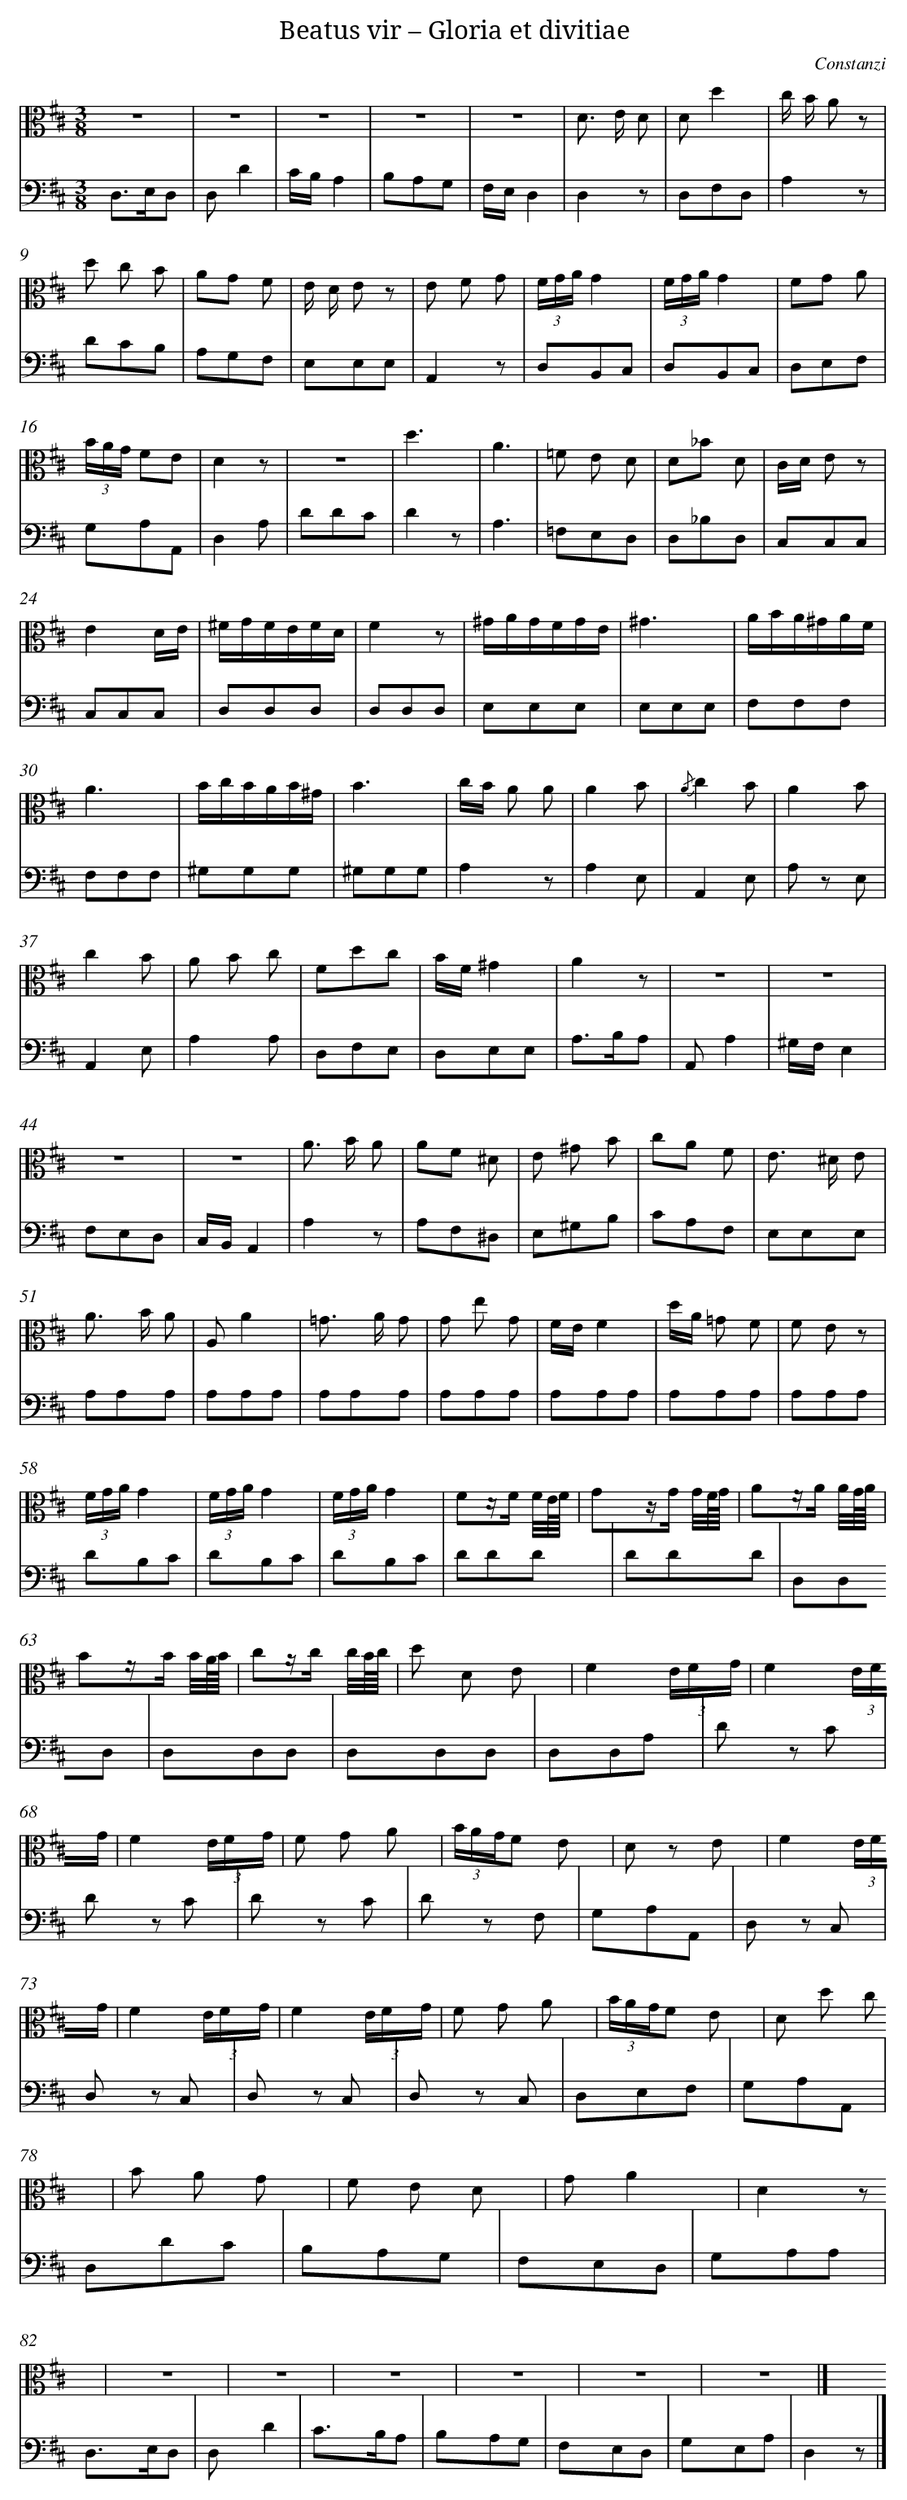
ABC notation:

X:1
T: Beatus vir – Gloria et divitiae
C: Constanzi
L: 1/4
M: 3/8
V: 1
V: 2 clef=alto
V: 3
V: 4 clef=alto
V: 5 clef=tenor
V: 6 clef=bass
V: 7 clef=bass
K: D
[V:1] x3/ |
[V:2] z3/ |
[V:3] x3/ |
[V:4] x3/ |
[V:5] x3/ |
[V:6] x3/ |
[V:7] D,/>E,/D,/ |
[V:1] x3/ |
[V:2] z3/ |
[V:3] x3/ |
[V:4] x3/ |
[V:5] x3/ |
[V:6] x3/ |
[V:7] D,/D |
[V:1] x3/ |
[V:2] z3/ |
[V:3] x3/ |
[V:4] x3/ |
[V:5] x3/ |
[V:6] x3/ |
[V:7] C//B,//A, |
[V:1] x3/ |
[V:2] z3/ |
[V:3] x3/ |
[V:4] x3/ |
[V:5] x3/ |
[V:6] x3/ |
[V:7] B,/A,/G,/ |
[V:1] x3/ |
[V:2] z3/ |
[V:3] x3/ |
[V:4] x3/ |
[V:5] x3/ |
[V:6] x3/ |
[V:7] F,//E,//D, |
[V:1] x3/ |
[V:2] D/> E/ D/ |
[V:3] x3/ |
[V:4] x3/ |
[V:5] x3/ |
[V:6] x3/ |
[V:7] D,z/ |
[V:1] x3/ |
[V:2] D/d |
[V:3] x3/ |
[V:4] x3/ |
[V:5] x3/ |
[V:6] x3/ |
[V:7] D,/F,/D,/ |
[V:1] x3/ |
[V:2] c// B// A/ z/ |
[V:3] x3/ |
[V:4] x3/ |
[V:5] x3/ |
[V:6] x3/ |
[V:7] A,z/ |
[V:1] x3/ |
[V:2] d/ c/ B/ |
[V:3] x3/ |
[V:4] x3/ |
[V:5] x3/ |
[V:6] x3/ |
[V:7] D/C/B,/ |
[V:1] x3/ |
[V:2] A/G/ F/ |
[V:3] x3/ |
[V:4] x3/ |
[V:5] x3/ |
[V:6] x3/ |
[V:7] A,/G,/F,/ |
[V:1] x3/ |
[V:2] E// D// E/ z/ |
[V:3] x3/ |
[V:4] x3/ |
[V:5] x3/ |
[V:6] x3/ |
[V:7] E,/E,/E,/ |
[V:1] x3/ |
[V:2] E/ F/ G/ |
[V:3] x3/ |
[V:4] x3/ |
[V:5] x3/ |
[V:6] x3/ |
[V:7] A,,z/ |
[V:1] x3/ |
[V:2] (3F//G//A//G |
[V:3] x3/ |
[V:4] x3/ |
[V:5] x3/ |
[V:6] x3/ |
[V:7] D,/B,,/C,/ |
[V:1] x3/ |
[V:2] (3F//G//A//G |
[V:3] x3/ |
[V:4] x3/ |
[V:5] x3/ |
[V:6] x3/ |
[V:7] D,/B,,/C,/ |
[V:1] x3/ |
[V:2] F/G/ A/ |
[V:3] x3/ |
[V:4] x3/ |
[V:5] x3/ |
[V:6] x3/ |
[V:7] D,/E,/F,/ |
[V:1] x3/ |
[V:2] (3B//A//G// F/E/ |
[V:3] x3/ |
[V:4] x3/ |
[V:5] x3/ |
[V:6] x3/ |
[V:7] G,/A,/A,,/ |
[V:1] x3/ |
[V:2] Dz/ |
[V:3] x3/ |
[V:4] x3/ |
[V:5] x3/ |
[V:6] x3/ |
[V:7] D,A,/ |
[V:1] x3/ |
[V:2] z3/ |
[V:3] x3/ |
[V:4] x3/ |
[V:5] x3/ |
[V:6] x3/ |
[V:7] D/D/C/ |
[V:1] x3/ |
[V:2] d3/ |
[V:3] x3/ |
[V:4] x3/ |
[V:5] x3/ |
[V:6] x3/ |
[V:7] Dz/ |
[V:1] x3/ |
[V:2] A3/ |
[V:3] x3/ |
[V:4] x3/ |
[V:5] x3/ |
[V:6] x3/ |
[V:7] A,3/ |
[V:1] x3/ |
[V:2] =F/ E/ D/ |
[V:3] x3/ |
[V:4] x3/ |
[V:5] x3/ |
[V:6] x3/ |
[V:7] =F,/E,/D,/ |
[V:1] x3/ |
[V:2] D/_B/ D/ |
[V:3] x3/ |
[V:4] x3/ |
[V:5] x3/ |
[V:6] x3/ |
[V:7] D,/_B,/D,/ |
[V:1] x3/ |
[V:2] C//D// E/ z/ |
[V:3] x3/ |
[V:4] x3/ |
[V:5] x3/ |
[V:6] x3/ |
[V:7] C,/C,/C,/ |
[V:1] x3/ |
[V:2] ED//E// |
[V:3] x3/ |
[V:4] x3/ |
[V:5] x3/ |
[V:6] x3/ |
[V:7] C,/C,/C,/ |
[V:1] x3/ |
[V:2] ^F//G//F//E//F//D// |
[V:3] x3/ |
[V:4] x3/ |
[V:5] x3/ |
[V:6] x3/ |
[V:7] D,/D,/D,/ |
[V:1] x3/ |
[V:2] Fz/ |
[V:3] x3/ |
[V:4] x3/ |
[V:5] x3/ |
[V:6] x3/ |
[V:7] D,/D,/D,/ |
[V:1] x3/ |
[V:2] ^G//A//G//F//G//E// |
[V:3] x3/ |
[V:4] x3/ |
[V:5] x3/ |
[V:6] x3/ |
[V:7] E,/E,/E,/ |
[V:1] x3/ |
[V:2] ^G3/ |
[V:3] x3/ |
[V:4] x3/ |
[V:5] x3/ |
[V:6] x3/ |
[V:7] E,/E,/E,/ |
[V:1] x3/ |
[V:2] A//B//A//^G//A//F// |
[V:3] x3/ |
[V:4] x3/ |
[V:5] x3/ |
[V:6] x3/ |
[V:7] F,/F,/F,/ |
[V:1] x3/ |
[V:2] A3/ |
[V:3] x3/ |
[V:4] x3/ |
[V:5] x3/ |
[V:6] x3/ |
[V:7] F,/F,/F,/ |
[V:1] x3/ |
[V:2] B//c//B//A//B//^G// |
[V:3] x3/ |
[V:4] x3/ |
[V:5] x3/ |
[V:6] x3/ |
[V:7] ^G,/G,/G,/ |
[V:1] x3/ |
[V:2] B3/ |
[V:3] x3/ |
[V:4] x3/ |
[V:5] x3/ |
[V:6] x3/ |
[V:7] ^G,/G,/G,/ |
[V:1] x3/ |
[V:2] c//B// A/ A/ |
[V:3] x3/ |
[V:4] x3/ |
[V:5] x3/ |
[V:6] x3/ |
[V:7] A,z/ |
[V:1] x3/ |
[V:2] AB/ |
[V:3] x3/ |
[V:4] x3/ |
[V:5] x3/ |
[V:6] x3/ |
[V:7] A,E,/ |
[V:1] x3/ |
[V:2] {/A}cB/ |
[V:3] x3/ |
[V:4] x3/ |
[V:5] x3/ |
[V:6] x3/ |
[V:7] A,,E,/ |
[V:1] x3/ |
[V:2] AB/ |
[V:3] x3/ |
[V:4] x3/ |
[V:5] x3/ |
[V:6] x3/ |
[V:7] A,/ z/ E,/ |
[V:1] x3/ |
[V:2] cB/ |
[V:3] x3/ |
[V:4] x3/ |
[V:5] x3/ |
[V:6] x3/ |
[V:7] A,,E,/ |
[V:1] x3/ |
[V:2] A/ B/ c/ |
[V:3] x3/ |
[V:4] x3/ |
[V:5] x3/ |
[V:6] x3/ |
[V:7] A,A,/ |
[V:1] x3/ |
[V:2] F/d/c/ |
[V:3] x3/ |
[V:4] x3/ |
[V:5] x3/ |
[V:6] x3/ |
[V:7] D,/F,/E,/ |
[V:1] x3/ |
[V:2] B//F//^G |
[V:3] x3/ |
[V:4] x3/ |
[V:5] x3/ |
[V:6] x3/ |
[V:7] D,/E,/E,/ |
[V:1] x3/ |
[V:2] Az/ |
[V:3] x3/ |
[V:4] x3/ |
[V:5] x3/ |
[V:6] x3/ |
[V:7] A,/>B,/A,/ |
[V:1] x3/ |
[V:2] z3/ |
[V:3] x3/ |
[V:4] x3/ |
[V:5] x3/ |
[V:6] x3/ |
[V:7] A,,/A, |
[V:1] x3/ |
[V:2] z3/ |
[V:3] x3/ |
[V:4] x3/ |
[V:5] x3/ |
[V:6] x3/ |
[V:7] ^G,//F,//E, |
[V:1] x3/ |
[V:2] z3/ |
[V:3] x3/ |
[V:4] x3/ |
[V:5] x3/ |
[V:6] x3/ |
[V:7] F,/E,/D,/ |
[V:1] x3/ |
[V:2] z3/ |
[V:3] x3/ |
[V:4] x3/ |
[V:5] x3/ |
[V:6] x3/ |
[V:7] C,//B,,//A,, |
[V:1] x3/ |
[V:2] A/> B/ A/ |
[V:3] x3/ |
[V:4] x3/ |
[V:5] x3/ |
[V:6] x3/ |
[V:7] A,z/ |
[V:1] x3/ |
[V:2] A/F/ ^D/ |
[V:3] x3/ |
[V:4] x3/ |
[V:5] x3/ |
[V:6] x3/ |
[V:7] A,/F,/^D,/ |
[V:1] x3/ |
[V:2] E/ ^G/ B/ |
[V:3] x3/ |
[V:4] x3/ |
[V:5] x3/ |
[V:6] x3/ |
[V:7] E,/^G,/B,/ |
[V:1] x3/ |
[V:2] c/A/ F/ |
[V:3] x3/ |
[V:4] x3/ |
[V:5] x3/ |
[V:6] x3/ |
[V:7] C/A,/F,/ |
[V:1] x3/ |
[V:2] E/> ^D/ E/ |
[V:3] x3/ |
[V:4] x3/ |
[V:5] x3/ |
[V:6] x3/ |
[V:7] E,/E,/E,/ |
[V:1] x3/ |
[V:2] A/> B/ A/ |
[V:3] x3/ |
[V:4] x3/ |
[V:5] x3/ |
[V:6] x3/ |
[V:7] A,/A,/A,/ |
[V:1] x3/ |
[V:2] A,/A |
[V:3] x3/ |
[V:4] x3/ |
[V:5] x3/ |
[V:6] x3/ |
[V:7] A,/A,/A,/ |
[V:1] x3/ |
[V:2] =G/> A/ G/ |
[V:3] x3/ |
[V:4] x3/ |
[V:5] x3/ |
[V:6] x3/ |
[V:7] A,/A,/A,/ |
[V:1] x3/ |
[V:2] G/ e/ G/ |
[V:3] x3/ |
[V:4] x3/ |
[V:5] x3/ |
[V:6] x3/ |
[V:7] A,/A,/A,/ |
[V:1] x3/ |
[V:2] F//E//F |
[V:3] x3/ |
[V:4] x3/ |
[V:5] x3/ |
[V:6] x3/ |
[V:7] A,/A,/A,/ |
[V:1] x3/ |
[V:2] d//A// =G/ F/ |
[V:3] x3/ |
[V:4] x3/ |
[V:5] x3/ |
[V:6] x3/ |
[V:7] A,/A,/A,/ |
[V:1] x3/ |
[V:2] F/ E/ z/ |
[V:3] x3/ |
[V:4] x3/ |
[V:5] x3/ |
[V:6] x3/ |
[V:7] A,/A,/A,/ |
[V:1] x3/ |
[V:2] (3F//G//A//G |
[V:3] x3/ |
[V:4] x3/ |
[V:5] x3/ |
[V:6] x3/ |
[V:7] D/B,/C/ |
[V:1] x3/ |
[V:2] (3F//G//A//G |
[V:3] x3/ |
[V:4] x3/ |
[V:5] x3/ |
[V:6] x3/ |
[V:7] D/B,/C/ |
[V:1] x3/ |
[V:2] (3F//G//A//G |
[V:3] x3/ |
[V:4] x3/ |
[V:5] x3/ |
[V:6] x3/ |
[V:7] D/B,/C/ |
[V:1] x3/ |
[V:2] F/z//F// F/8E/16F/16 |
[V:3] x3/ |
[V:4] x3/ |
[V:5] x3/ |
[V:6] x3/ |
[V:7] D/D/D/ |
[V:1] x3/ |
[V:2] G/z//G// G/8F/16G/16 |
[V:3] x3/ |
[V:4] x3/ |
[V:5] x3/ |
[V:6] x3/ |
[V:7] D/D/D/ |
[V:1] x3/ |
[V:2] A/z//A// A/8G/16A/16 |
[V:3] x3/ |
[V:4] x3/ |
[V:5] x3/ |
[V:6] x3/ |
[V:7] D,/D,/D,/ |
[V:1] x3/ |
[V:2] B/z//B// B/8A/16B/16 |
[V:3] x3/ |
[V:4] x3/ |
[V:5] x3/ |
[V:6] x3/ |
[V:7] D,/D,/D,/ |
[V:1] x3/ |
[V:2] c/z//c// c/8B/16c/16 |
[V:3] x3/ |
[V:4] x3/ |
[V:5] x3/ |
[V:6] x3/ |
[V:7] D,/D,/D,/ |
[V:1] x3/ |
[V:2] d/ D/ E/ |
[V:3] x3/ |
[V:4] x3/ |
[V:5] x3/ |
[V:6] x3/ |
[V:7] D,/D,/A,/ |
[V:1] x3/ |
[V:2] F(3E//F//G// |
[V:3] x3/ |
[V:4] x3/ |
[V:5] x3/ |
[V:6] x3/ |
[V:7] D/ z/ C/ |
[V:1] x3/ |
[V:2] F(3E//F//G// |
[V:3] x3/ |
[V:4] x3/ |
[V:5] x3/ |
[V:6] x3/ |
[V:7] D/ z/ C/ |
[V:1] x3/ |
[V:2] F(3E//F//G// |
[V:3] x3/ |
[V:4] x3/ |
[V:5] x3/ |
[V:6] x3/ |
[V:7] D/ z/ C/ |
[V:1] x3/ |
[V:2] F/ G/ A/ |
[V:3] x3/ |
[V:4] x3/ |
[V:5] x3/ |
[V:6] x3/ |
[V:7] D/ z/ F,/ |
[V:1] x3/ |
[V:2] (3B//A//G//F/ E/ |
[V:3] x3/ |
[V:4] x3/ |
[V:5] x3/ |
[V:6] x3/ |
[V:7] G,/A,/A,,/ |
[V:1] x3/ |
[V:2] D/ z/ E/ |
[V:3] x3/ |
[V:4] x3/ |
[V:5] x3/ |
[V:6] x3/ |
[V:7] D,/ z/ C,/ |
[V:1] x3/ |
[V:2] F(3E//F//G// |
[V:3] x3/ |
[V:4] x3/ |
[V:5] x3/ |
[V:6] x3/ |
[V:7] D,/ z/ C,/ |
[V:1] x3/ |
[V:2] F(3E//F//G// |
[V:3] x3/ |
[V:4] x3/ |
[V:5] x3/ |
[V:6] x3/ |
[V:7] D,/ z/ C,/ |
[V:1] x3/ |
[V:2] F(3E//F//G// |
[V:3] x3/ |
[V:4] x3/ |
[V:5] x3/ |
[V:6] x3/ |
[V:7] D,/ z/ C,/ |
[V:1] x3/ |
[V:2] F/ G/ A/ |
[V:3] x3/ |
[V:4] x3/ |
[V:5] x3/ |
[V:6] x3/ |
[V:7] D,/E,/F,/ |
[V:1] x3/ |
[V:2] (3B//A//G//F/ E/ |
[V:3] x3/ |
[V:4] x3/ |
[V:5] x3/ |
[V:6] x3/ |
[V:7] G,/A,/A,,/ |
[V:1] x3/ |
[V:2] D/ d/ c/ |
[V:3] x3/ |
[V:4] x3/ |
[V:5] x3/ |
[V:6] x3/ |
[V:7] D,/D/C/ |
[V:1] x3/ |
[V:2] B/ A/ G/ |
[V:3] x3/ |
[V:4] x3/ |
[V:5] x3/ |
[V:6] x3/ |
[V:7] B,/A,/G,/ |
[V:1] x3/ |
[V:2] F/ E/ D/ |
[V:3] x3/ |
[V:4] x3/ |
[V:5] x3/ |
[V:6] x3/ |
[V:7] F,/E,/D,/ |
[V:1] x3/ |
[V:2] G/A |
[V:3] x3/ |
[V:4] x3/ |
[V:5] x3/ |
[V:6] x3/ |
[V:7] G,/A,/A,/ |
[V:1] x3/ |
[V:2] Dz/ |
[V:3] x3/ |
[V:4] x3/ |
[V:5] x3/ |
[V:6] x3/ |
[V:7] D,/>E,/D,/ |
[V:1] x3/ |
[V:2] z3/ |
[V:3] x3/ |
[V:4] x3/ |
[V:5] x3/ |
[V:6] x3/ |
[V:7] D,/D |
[V:1] x3/ |
[V:2] z3/ |
[V:3] x3/ |
[V:4] x3/ |
[V:5] x3/ |
[V:6] x3/ |
[V:7] C/>B,/A,/ |
[V:1] x3/ |
[V:2] z3/ |
[V:3] x3/ |
[V:4] x3/ |
[V:5] x3/ |
[V:6] x3/ |
[V:7] B,/A,/G,/ |
[V:1] x3/ |
[V:2] z3/ |
[V:3] x3/ |
[V:4] x3/ |
[V:5] x3/ |
[V:6] x3/ |
[V:7] F,/E,/D,/ |
[V:1] x3/ |
[V:2] z3/ |
[V:3] x3/ |
[V:4] x3/ |
[V:5] x3/ |
[V:6] x3/ |
[V:7] G,/E,/A,/ |
[V:1] x3/ |]
[V:2] z3/ |]
[V:3] x3/ |]
[V:4] x3/ |]
[V:5] x3/ |]
[V:6] x3/ |]
[V:7] D,z/ |]
